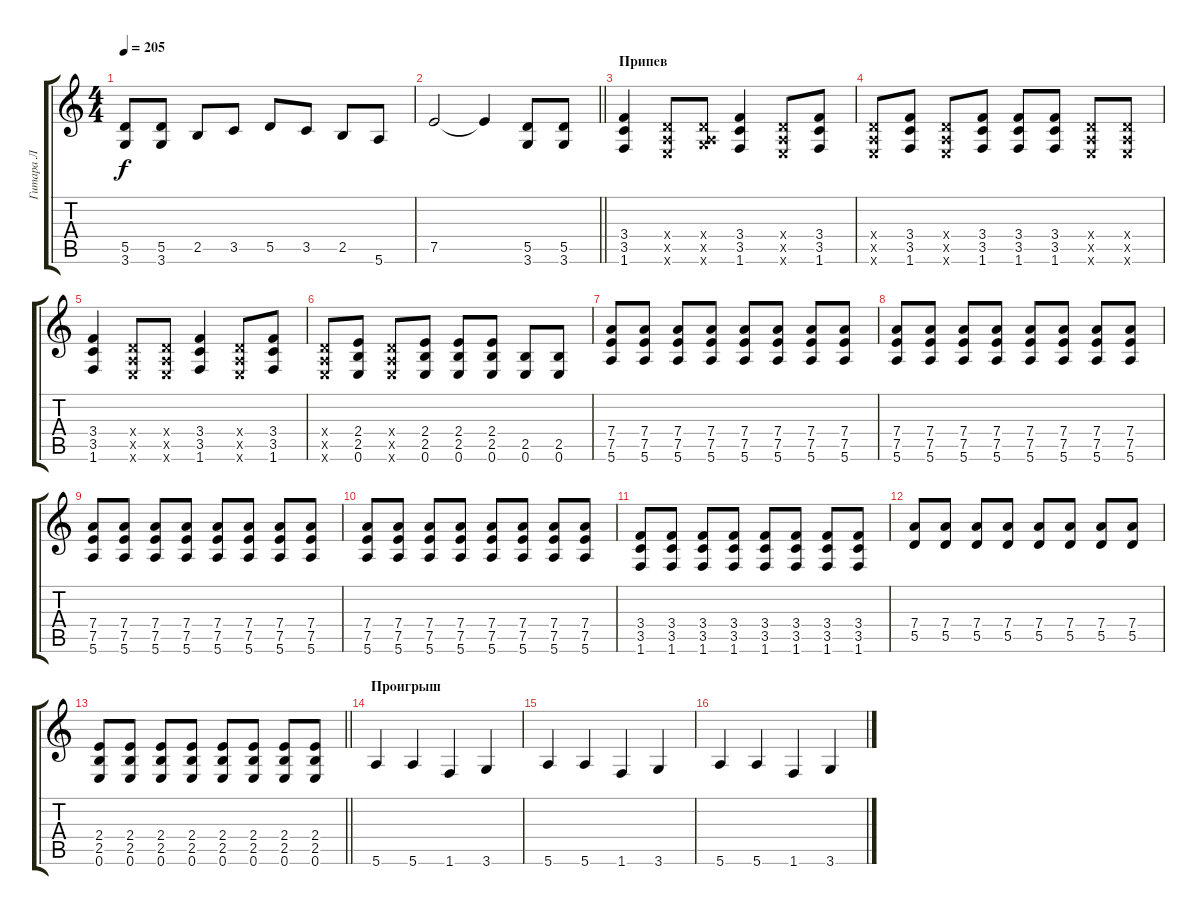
\track ("Гитара Л" "Гитара Л") {instrument distortionguitar}
\staff {score tabs}
\tuning (E4 B3 G3 D3 A2 E2) {hide}
\ts (4 4)
\tempo 205
\clef g2
\ks c
(5.5 3.6).8{dy f} (5.5 3.6).8 2.5.8 3.5.8 5.5.8 3.5.8 2.5.8 5.6.8 |
\barLineRight lightlight
7.5.2 7.5{t}.4 (5.5 3.6).8 (5.5 3.6).8 |
\section ("" "Припев")
(3.4 3.5 1.6).4 (0.4{x} 0.5{x} 0.6{x}).8 (0.4{x} 0.5{x} 3.6{x}).8 (3.4 3.5 1.6).4 (0.4{x} 0.5{x} 0.6{x}).8 (3.4 3.5 1.6).8 |
(0.4{x} 0.5{x} 0.6{x}).8 (3.4 3.5 1.6).8 (0.4{x} 0.5{x} 0.6{x}).8 (3.4 3.5 1.6).8 (3.4 3.5 1.6).8 (3.4 3.5 1.6).8 (0.4{x} 0.5{x} 0.6{x}).8 (0.4{x} 0.5{x} 0.6{x}).8 |
(3.4 3.5 1.6).4 (0.4{x} 0.5{x} 0.6{x}).8 (0.4{x} 0.5{x} 0.6{x}).8 (3.4 3.5 1.6).4 (0.4{x} 0.5{x} 0.6{x}).8 (3.4 3.5 1.6).8 |
(0.4{x} 0.5{x} 0.6{x}).8 (2.4 2.5 0.6).8 (0.4{x} 0.5{x} 0.6{x}).8 (2.4 2.5 0.6).8 (2.4 2.5 0.6).8 (2.4 2.5 0.6).8 (2.5 0.6).8 (2.5 0.6).8 |
(7.4 7.5 5.6).8 (7.4 7.5 5.6).8 (7.4 7.5 5.6).8 (7.4 7.5 5.6).8 (7.4 7.5 5.6).8 (7.4 7.5 5.6).8 (7.4 7.5 5.6).8 (7.4 7.5 5.6).8 |
(7.4 7.5 5.6).8 (7.4 7.5 5.6).8 (7.4 7.5 5.6).8 (7.4 7.5 5.6).8 (7.4 7.5 5.6).8 (7.4 7.5 5.6).8 (7.4 7.5 5.6).8 (7.4 7.5 5.6).8 |
(7.4 7.5 5.6).8 (7.4 7.5 5.6).8 (7.4 7.5 5.6).8 (7.4 7.5 5.6).8 (7.4 7.5 5.6).8 (7.4 7.5 5.6).8 (7.4 7.5 5.6).8 (7.4 7.5 5.6).8 |
(7.4 7.5 5.6).8 (7.4 7.5 5.6).8 (7.4 7.5 5.6).8 (7.4 7.5 5.6).8 (7.4 7.5 5.6).8 (7.4 7.5 5.6).8 (7.4 7.5 5.6).8 (7.4 7.5 5.6).8 |
(3.4 3.5 1.6).8 (3.4 3.5 1.6).8 (3.4 3.5 1.6).8 (3.4 3.5 1.6).8 (3.4 3.5 1.6).8 (3.4 3.5 1.6).8 (3.4 3.5 1.6).8 (3.4 3.5 1.6).8 |
(7.4 5.5).8 (7.4 5.5).8 (7.4 5.5).8 (7.4 5.5).8 (7.4 5.5).8 (7.4 5.5).8 (7.4 5.5).8 (7.4 5.5).8 |
\barLineRight lightlight
(2.4 2.5 0.6).8 (2.4 2.5 0.6).8 (2.4 2.5 0.6).8 (2.4 2.5 0.6).8 (2.4 2.5 0.6).8 (2.4 2.5 0.6).8 (2.4 2.5 0.6).8 (2.4 2.5 0.6).8 |
\section ("" "Проигрыш")
5.6.4 5.6.4 1.6.4 3.6.4 |
5.6.4 5.6.4 1.6.4 3.6.4 |
5.6.4 5.6.4 1.6.4 3.6.4
